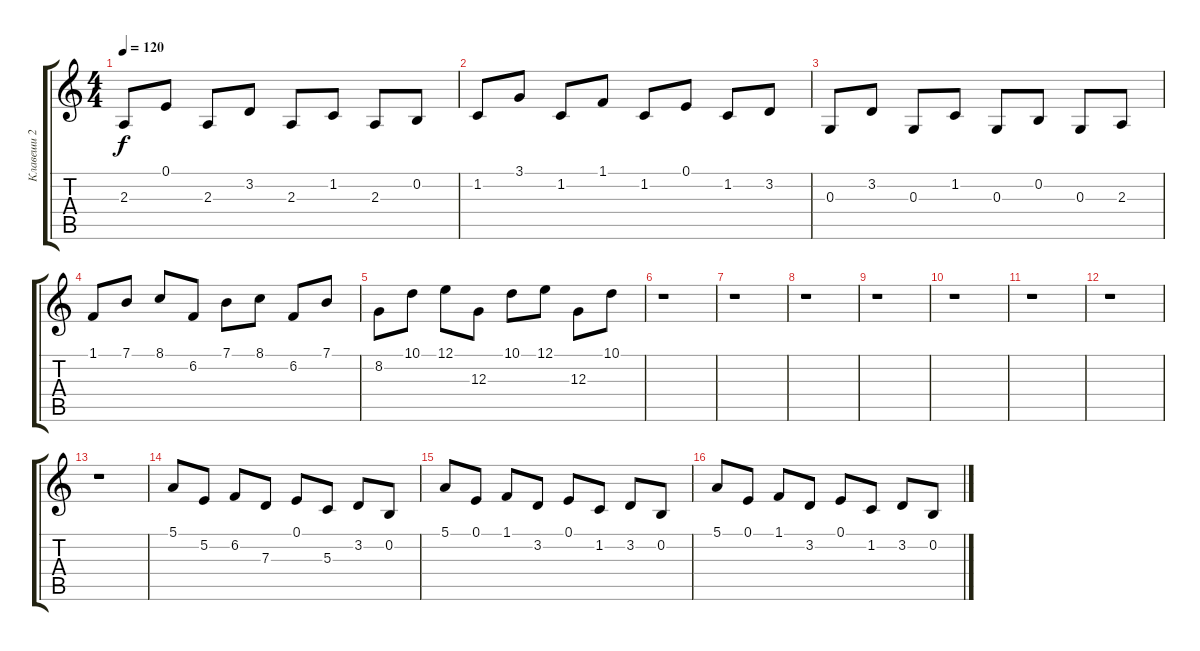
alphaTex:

\track ("Клавеши 2" "Клавеши 2") {instrument pad1newage}
\staff {score tabs}
\tuning (E4 B3 G3 D3 A2 E2) {hide}
\ts (4 4)
\tempo 120
\clef g2
\ks c
2.3.8{dy f} 0.1.8 2.3.8 3.2.8 2.3.8 1.2.8 2.3.8 0.2.8 |
1.2.8 3.1.8 1.2.8 1.1.8 1.2.8 0.1.8 1.2.8 3.2.8 |
0.3.8 3.2.8 0.3.8 1.2.8 0.3.8 0.2.8 0.3.8 2.3.8 |
1.1.8 7.1.8 8.1.8 6.2.8 7.1.8 8.1.8 6.2.8 7.1.8 |
8.2.8 10.1.8 12.1.8 12.3.8 10.1.8 12.1.8 12.3.8 10.1.8 |
r.1 |
r.1 |
r.1 |
r.1 |
r.1 |
r.1 |
r.1 |
r.1 |
5.1.8 5.2.8 6.2.8 7.3.8 0.1.8 5.3.8 3.2.8 0.2.8 |
5.1.8 0.1.8 1.1.8 3.2.8 0.1.8 1.2.8 3.2.8 0.2.8 |
5.1.8 0.1.8 1.1.8 3.2.8 0.1.8 1.2.8 3.2.8 0.2.8
